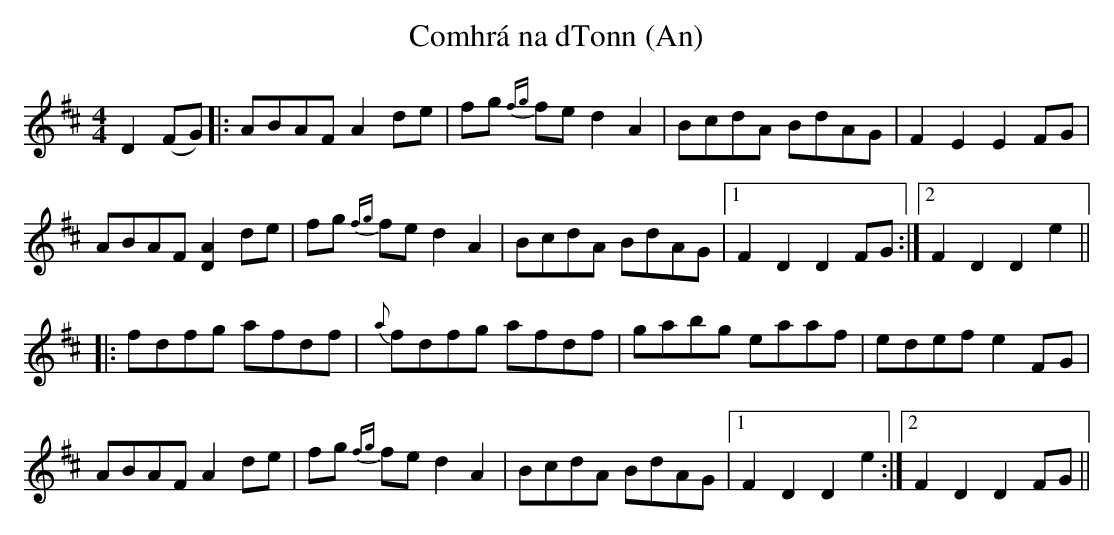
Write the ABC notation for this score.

X:1
T: Comhrá na dTonn (An)
M:4/4
L:1/8
K:D
D2 (FG)|:ABAF A2 de|fg {fg}fe d2A2|BcdA BdAG|F2E2E2 FG|
ABAF [D2A2] de|fg {fg}fe d2A2|BcdA BdAG|1 F2D2D2 FG:|2 F2D2D2e2||
|:fdfg afdf|{a}fdfg afdf|gabg eaaf|edef e2 FG|
ABAF A2 de|fg {fg}fe d2A2|BcdA BdAG|1 F2D2D2e2:|2 F2D2D2 FG||
